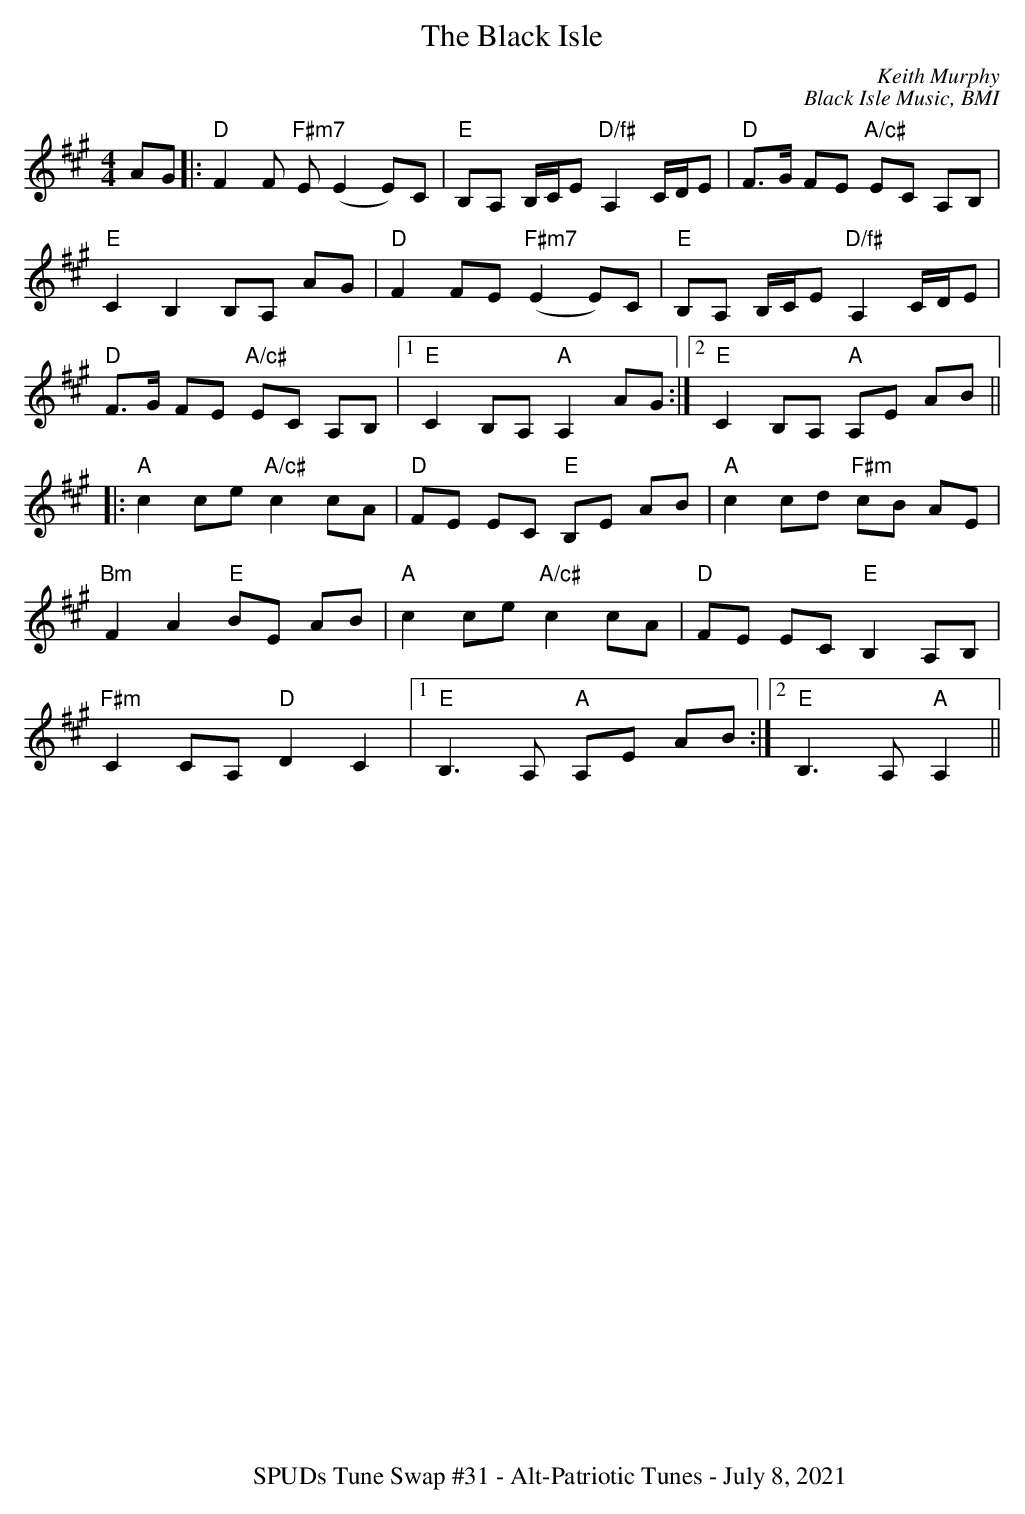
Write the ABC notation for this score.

X:1
T:Black Isle, The
C:Keith Murphy
C:Black Isle Music, BMI
K:A
M:4/4
L:1/8
AG|:"D" F2 F"F#m7" E (E2 E)C|"E" B,A, B,/2C/2E "D/f#" A,2 C/2D/2E | "D" F>G FE "A/c#" EC A,B, |
"E" C2 B,2 B,A, AG | "D" F2 FE "F#m7" (E2 E)C | "E" B,A, B,/2C/2E "D/f#" A,2 C/2D/2E |
"D" F>G FE "A/c#"EC A,B, |1 "E" C2 B,A, "A" A,2 AG :|2 "E" C2 B,A, "A" A,E AB ||
|:"A" c2 ce "A/c#" c2 cA | "D" FE EC "E" B,E AB | "A" c2 cd "F#m" cB AE |
"Bm" F2 A2 "E" BE AB | "A" c2 ce "A/c#" c2 cA | "D" FE EC "E" B,2 A,B, |
"F#m" C2 CA, "D" D2 C2 |1 "E" B,3 A, "A" A,E AB :|2 "E" B,3 A, "A" A,2 ||
